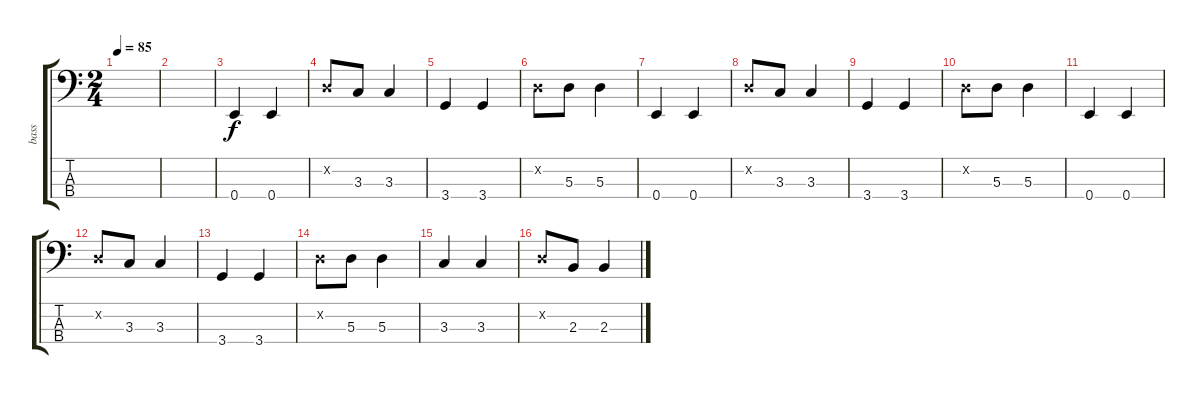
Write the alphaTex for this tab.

\track ("bass" "bass") {instrument electricbassfinger}
\staff {score tabs}
\tuning (G2 D2 A1 E1) {hide}
\ts (2 4)
\tempo 85
\clef f4
\ks c
|
|
0.4.4 0.4.4 |
0.2{x}.8 3.3.8 3.3.4 |
3.4.4 3.4.4 |
0.2{x}.8 5.3.8 5.3.4 |
0.4.4 0.4.4 |
0.2{x}.8 3.3.8 3.3.4 |
3.4.4 3.4.4 |
0.2{x}.8 5.3.8 5.3.4 |
0.4.4 0.4.4 |
0.2{x}.8 3.3.8 3.3.4 |
3.4.4 3.4.4 |
0.2{x}.8 5.3.8 5.3.4 |
3.3.4 3.3.4 |
0.2{x}.8 2.3.8 2.3.4
